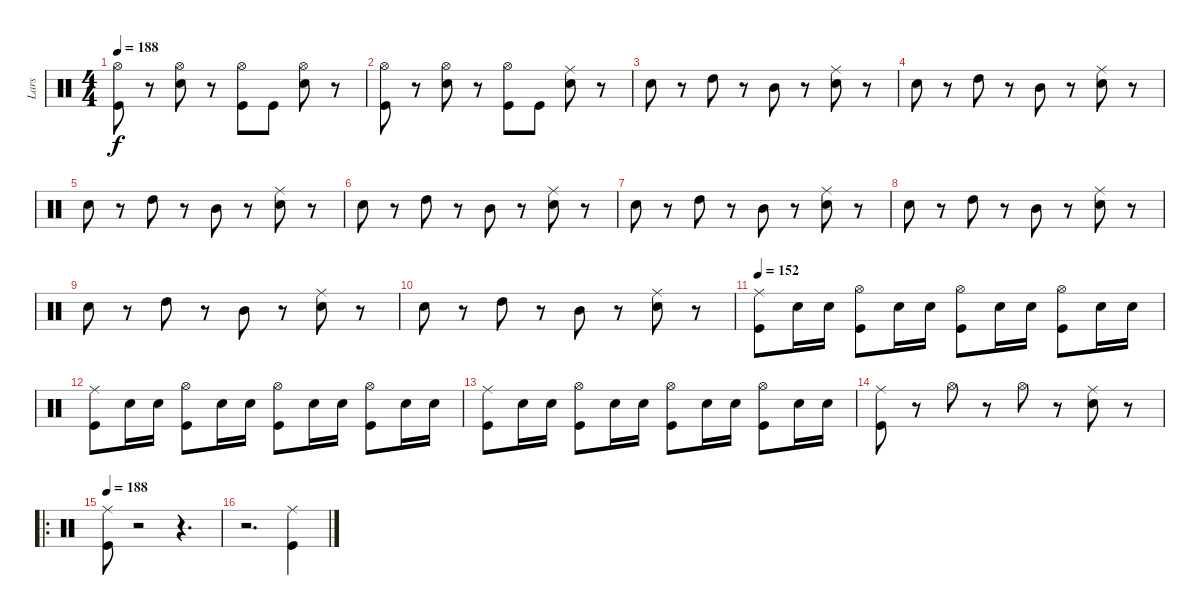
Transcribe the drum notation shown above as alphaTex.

\track ("Lars" "Lars") {instrument percussion}
\staff {score}
\articulation defaults
\ts (4 4)
\tempo 188
\clef neutral
\ks c
("Hi-Hat (open)" "Kick (hit)").8{dy f} r.8 ("Hi-Hat (open)" "Snare (hit) 2").8 r.8 ("Hi-Hat (open)" "Kick (hit)").8 "Kick (hit)".8 ("Hi-Hat (open)" "Snare (hit) 2").8 r.8 |
("Hi-Hat (open)" "Kick (hit)").8 r.8 ("Hi-Hat (open)" "Snare (hit) 2").8 r.8 ("Hi-Hat (open)" "Kick (hit)").8 "Kick (hit)".8 ("Ride (middle)" "Snare (hit) 2").8 r.8 |
"Snare (hit) 2".8 r.8 "High Tom (hit)".8 r.8 "Mid Tom (hit)".8 r.8 ("Ride (middle)" "Snare (hit) 2").8 r.8 |
"Snare (hit) 2".8 r.8 "High Tom (hit)".8 r.8 "Mid Tom (hit)".8 r.8 ("Ride (middle)" "Snare (hit) 2").8 r.8 |
"Snare (hit) 2".8 r.8 "High Tom (hit)".8 r.8 "Mid Tom (hit)".8 r.8 ("Ride (middle)" "Snare (hit) 2").8 r.8 |
"Snare (hit) 2".8 r.8 "High Tom (hit)".8 r.8 "Mid Tom (hit)".8 r.8 ("Ride (middle)" "Snare (hit) 2").8 r.8 |
"Snare (hit) 2".8 r.8 "High Tom (hit)".8 r.8 "Mid Tom (hit)".8 r.8 ("Ride (middle)" "Snare (hit) 2").8 r.8 |
"Snare (hit) 2".8 r.8 "High Tom (hit)".8 r.8 "Mid Tom (hit)".8 r.8 ("Ride (middle)" "Snare (hit) 2").8 r.8 |
"Snare (hit) 2".8 r.8 "High Tom (hit)".8 r.8 "Mid Tom (hit)".8 r.8 ("Ride (middle)" "Snare (hit) 2").8 r.8 |
"Snare (hit) 2".8 r.8 "High Tom (hit)".8 r.8 "Mid Tom (hit)".8 r.8 ("Ride (middle)" "Snare (hit) 2").8 r.8 |
\tempo 152
("Ride (middle)" "Kick (hit)").8 "Snare (hit) 2".16 "Snare (hit) 2".16 ("Hi-Hat (open)" "Kick (hit)").8 "Snare (hit) 2".16 "Snare (hit) 2".16 ("Hi-Hat (open)" "Kick (hit)").8 "Snare (hit) 2".16 "Snare (hit) 2".16 ("Hi-Hat (open)" "Kick (hit)").8 "Snare (hit) 2".16 "Snare (hit) 2".16 |
("Ride (middle)" "Kick (hit)").8 "Snare (hit) 2".16 "Snare (hit) 2".16 ("Hi-Hat (open)" "Kick (hit)").8 "Snare (hit) 2".16 "Snare (hit) 2".16 ("Hi-Hat (open)" "Kick (hit)").8 "Snare (hit) 2".16 "Snare (hit) 2".16 ("Hi-Hat (open)" "Kick (hit)").8 "Snare (hit) 2".16 "Snare (hit) 2".16 |
("Ride (middle)" "Kick (hit)").8 "Snare (hit) 2".16 "Snare (hit) 2".16 ("Hi-Hat (open)" "Kick (hit)").8 "Snare (hit) 2".16 "Snare (hit) 2".16 ("Hi-Hat (open)" "Kick (hit)").8 "Snare (hit) 2".16 "Snare (hit) 2".16 ("Hi-Hat (open)" "Kick (hit)").8 "Snare (hit) 2".16 "Snare (hit) 2".16 |
("Ride (middle)" "Kick (hit)").8 r.8 "Hi-Hat (open)".8 r.8 "Hi-Hat (open)".8 r.8 ("Ride (middle)" "Snare (hit) 2").8 r.8 |
\ro
\tempo 188
("Ride (middle)" "Kick (hit)").8 r.2 r.4{d} |
r.2{d} ("Ride (middle)" "Kick (hit)").4
